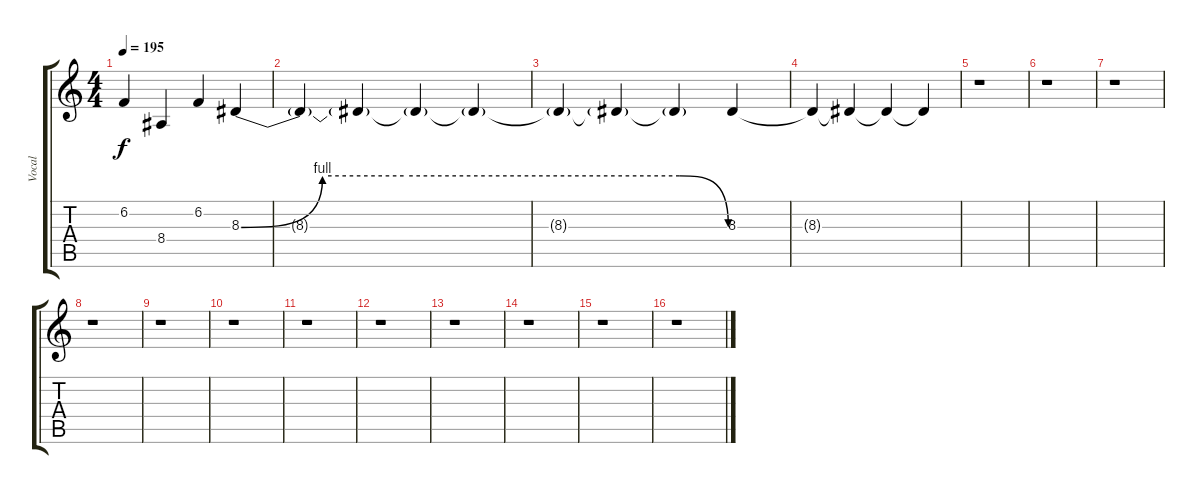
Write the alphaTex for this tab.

\track ("Vocal" "Vocal") {instrument synthstrings1}
\staff {score tabs}
\tuning (E4 B3 G3 D3 A2 E2) {hide}
\ts (4 4)
\tempo 195
\clef g2
\ks c
6.2{t}.4{dy f} 8.4.4 6.2.4 8.3{be (custom 0 0 10 4 20 4 30 4 46 4 54 4 60 0)}.4 |
8.3{t}.4 8.3{t}.4 8.3{t}.4 8.3{t}.4 |
8.3{t}.4 8.3{t}.4 8.3{t}.4 8.3.4 |
8.3{t}.4 8.3{t}.4 8.3{t}.4 8.3{t}.4 |
r.1 |
r.1 |
r.1 |
r.1 |
r.1 |
r.1 |
r.1 |
r.1 |
r.1 |
r.1 |
r.1 |
r.1
